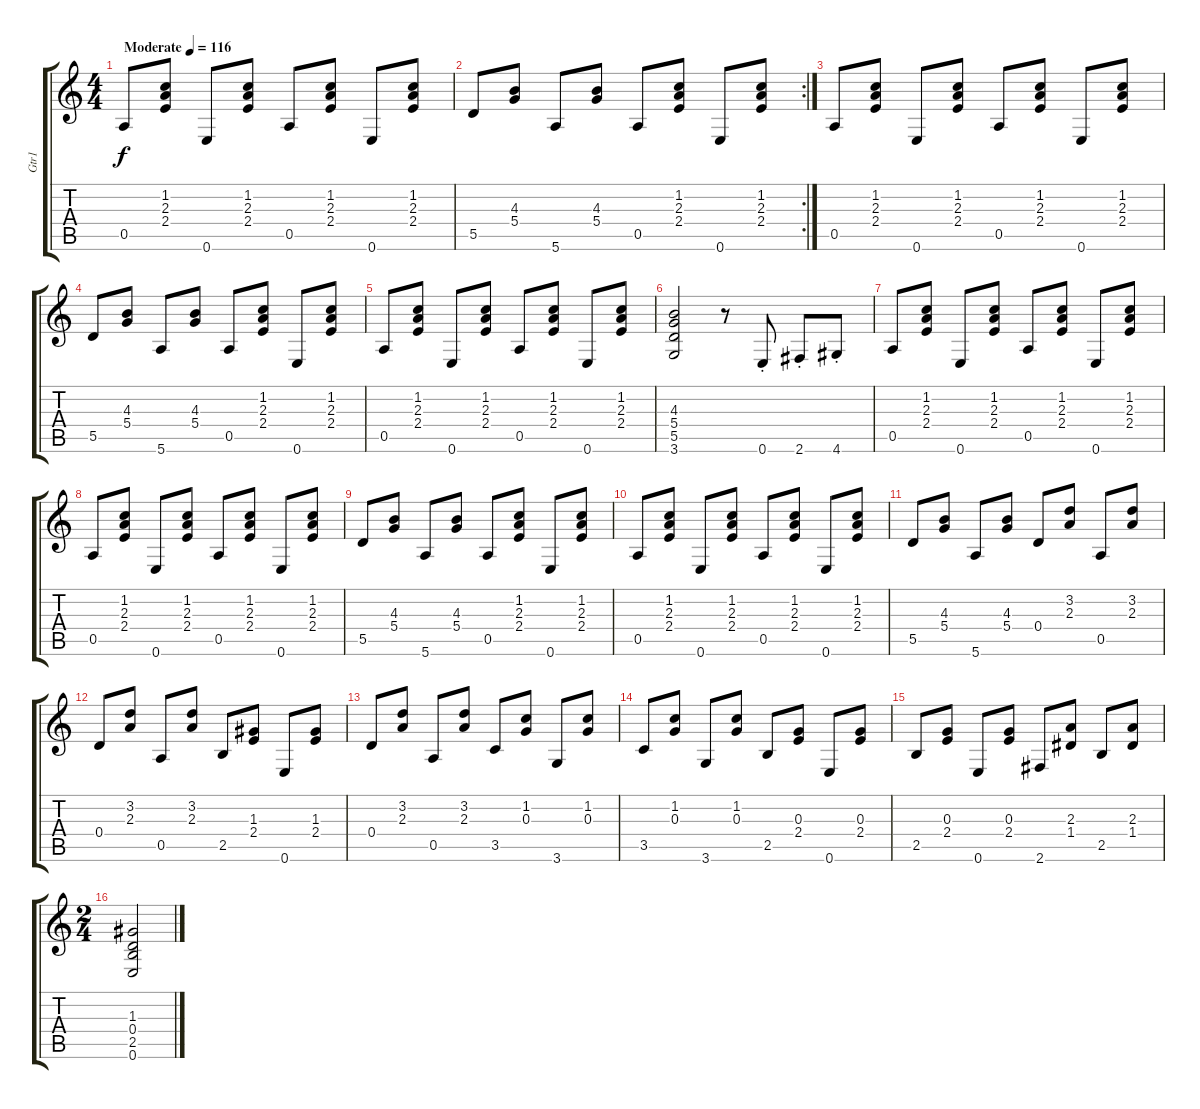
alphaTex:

\track ("Gtr1" "Gtr1") {instrument acousticguitarnylon}
\staff {score tabs}
\tuning (E4 B3 G3 D3 A2 E2) {hide}
\ts (4 4)
\tempo (116 "Moderate")
\clef g2
\ks c
0.5.8{dy f instrument acousticguitarnylon} (1.2 2.3 2.4).8 0.6.8 (1.2 2.3 2.4).8 0.5.8 (1.2 2.3 2.4).8 0.6.8 (1.2 2.3 2.4).8 |
\rc 2
5.5.8 (4.3 5.4).8 5.6.8 (4.3 5.4).8 0.5.8 (1.2 2.3 2.4).8 0.6.8 (1.2 2.3 2.4).8 |
0.5.8 (1.2 2.3 2.4).8 0.6.8 (1.2 2.3 2.4).8 0.5.8 (1.2 2.3 2.4).8 0.6.8 (1.2 2.3 2.4).8 |
5.5.8 (4.3 5.4).8 5.6.8 (4.3 5.4).8 0.5.8 (1.2 2.3 2.4).8 0.6.8 (1.2 2.3 2.4).8 |
0.5.8 (1.2 2.3 2.4).8 0.6.8 (1.2 2.3 2.4).8 0.5.8 (1.2 2.3 2.4).8 0.6.8 (1.2 2.3 2.4).8 |
(4.3 5.4 5.5 3.6).2 r.8 0.6{st}.8 2.6{st}.8 4.6{st}.8 |
0.5.8 (1.2 2.3 2.4).8 0.6.8 (1.2 2.3 2.4).8 0.5.8 (1.2 2.3 2.4).8 0.6.8 (1.2 2.3 2.4).8 |
0.5.8 (1.2 2.3 2.4).8 0.6.8 (1.2 2.3 2.4).8 0.5.8 (1.2 2.3 2.4).8 0.6.8 (1.2 2.3 2.4).8 |
5.5.8 (4.3 5.4).8 5.6.8 (4.3 5.4).8 0.5.8 (1.2 2.3 2.4).8 0.6.8 (1.2 2.3 2.4).8 |
0.5.8 (1.2 2.3 2.4).8 0.6.8 (1.2 2.3 2.4).8 0.5.8 (1.2 2.3 2.4).8 0.6.8 (1.2 2.3 2.4).8 |
5.5.8 (4.3 5.4).8 5.6.8 (4.3 5.4).8 0.4.8 (3.2 2.3).8 0.5.8 (3.2 2.3).8 |
0.4.8 (3.2 2.3).8 0.5.8 (3.2 2.3).8 2.5.8 (1.3 2.4).8 0.6.8 (1.3 2.4).8 |
0.4.8 (3.2 2.3).8 0.5.8 (3.2 2.3).8 3.5.8 (1.2 0.3).8 3.6.8 (1.2 0.3).8 |
3.5.8 (1.2 0.3).8 3.6.8 (1.2 0.3).8 2.5.8 (0.3 2.4).8 0.6.8 (0.3 2.4).8 |
2.5.8 (0.3 2.4).8 0.6.8 (0.3 2.4).8 2.6.8 (2.3 1.4).8 2.5.8 (2.3 1.4).8 |
\ts (2 4)
(1.3 0.4 2.5 0.6).2
